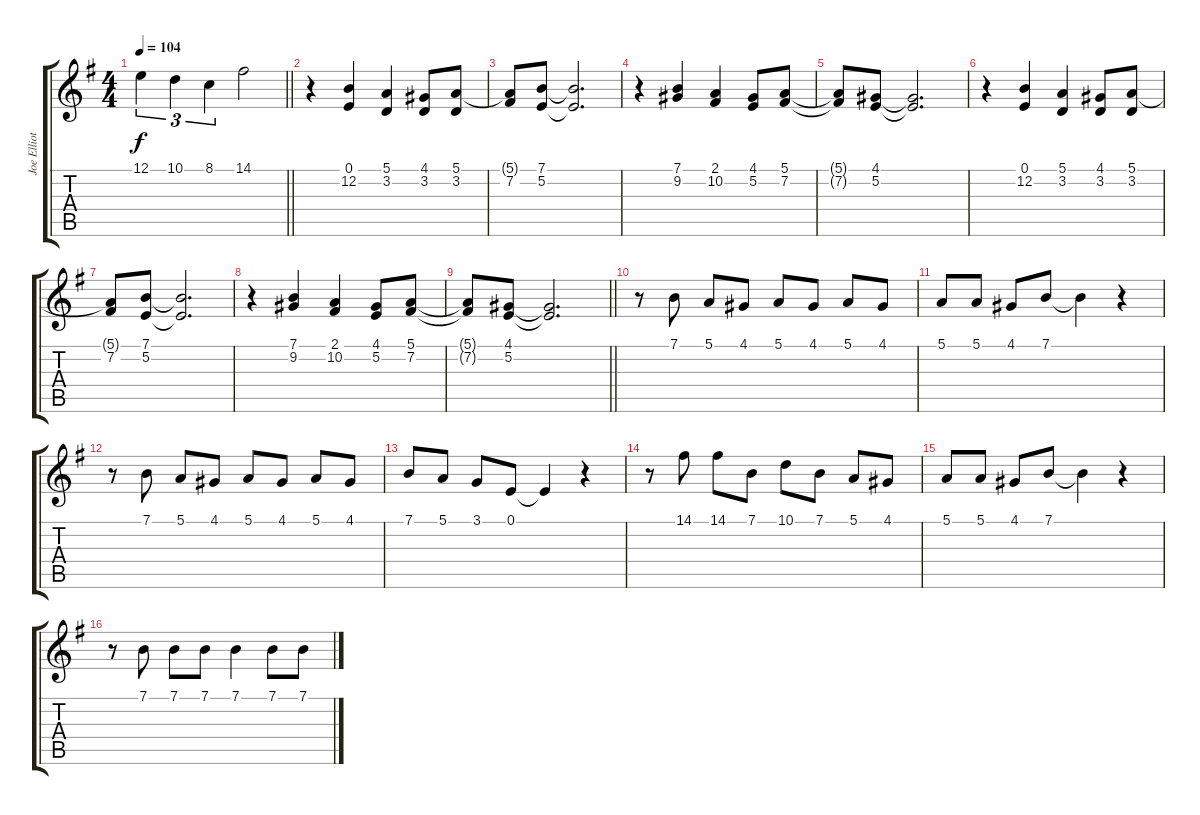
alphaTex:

\track ("Joe Elliott" "Joe Elliot") {instrument lead1square}
\staff {score tabs}
\tuning (E4 B3 G3 D3 A2 E2) {hide}
\ts (4 4)
\tempo 104
\clef g2
\barLineRight lightlight
\ks eminor
12.1.4{tu (3 2) dy f} 10.1.4{tu (3 2)} 8.1.4{tu (3 2)} 14.1.2 |
r.4 (0.1 12.2).4 (5.1 3.2).4 (4.1 3.2).8 (5.1 3.2).8 |
(5.1{t} 7.2).8 (7.1 5.2).8 (7.1{t} 5.2{t}).2{d} |
r.4 (7.1 9.2).4 (2.1 10.2).4 (4.1 5.2).8 (5.1 7.2).8 |
(5.1{t} 7.2{t}).8 (4.1 5.2).8 (4.1{t} 5.2{t}).2{d} |
r.4 (0.1 12.2).4 (5.1 3.2).4 (4.1 3.2).8 (5.1 3.2).8 |
(5.1{t} 7.2).8 (7.1 5.2).8 (7.1{t} 5.2{t}).2{d} |
r.4 (7.1 9.2).4 (2.1 10.2).4 (4.1 5.2).8 (5.1 7.2).8 |
\barLineRight lightlight
(5.1{t} 7.2{t}).8 (4.1 5.2).8 (4.1{t} 5.2{t}).2{d} |
r.8 7.1.8 5.1.8 4.1.8 5.1.8 4.1.8 5.1.8 4.1.8 |
5.1.8 5.1.8 4.1.8 7.1.8 7.1{t}.4 r.4 |
r.8 7.1.8 5.1.8 4.1.8 5.1.8 4.1.8 5.1.8 4.1.8 |
7.1.8 5.1.8 3.1.8 0.1.8 0.1{t}.4 r.4 |
r.8 14.1.8 14.1.8 7.1.8 10.1.8 7.1.8 5.1.8 4.1.8 |
5.1.8 5.1.8 4.1.8 7.1.8 7.1{t}.4 r.4 |
r.8 7.1.8 7.1.8 7.1.8 7.1.4 7.1.8 7.1.8
